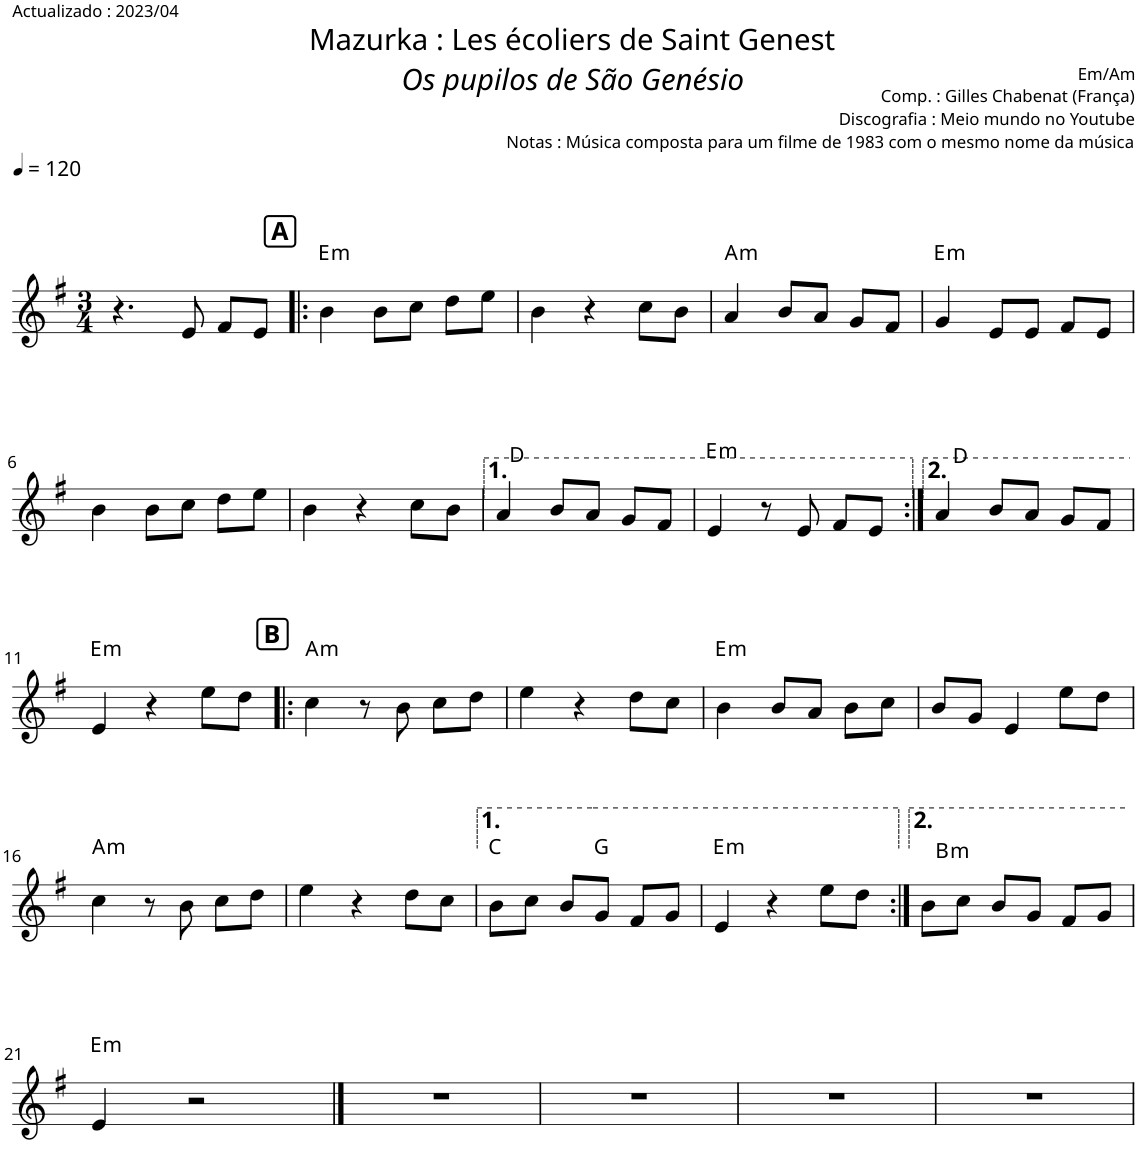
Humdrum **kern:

**kern	**harte
*part1	*part1
*staff1	*
*I"Piano	*
*I'Pno.	*
*clefG2	*
*k[f#]	*
*M3/4	*
*MM120	*
=1	=1
4.r	.
8e/	.
8f#/L	.
8e/J	.
!!LO:REH:place=s1:a:B:cj:fs=12:t=A
=2!|:	=2!|:
!	!LO:H:kt=m
4b\	E:min
8b\L	.
8cc\J	.
8dd\L	.
8ee\J	.
=3	=3
4b\	.
4r	.
8cc\L	.
8b\J	.
=4	=4
!	!LO:H:kt=m
4a/	A:min
8b/L	.
8a/J	.
8g/L	.
8f#/J	.
=5	=5
!	!LO:H:kt=m
4g/	E:min
8e/L	.
8e/J	.
8f#/L	.
8e/J	.
!!LO:LB:g=z
=6	=6
4b\	.
8b\L	.
8cc\J	.
8dd\L	.
8ee\J	.
=7	=7
4b\	.
4r	.
8cc\L	.
8b\J	.
=8	=8
4a/	D:maj
8b/L	.
8a/J	.
8g/L	.
8f#/J	.
=9	=9
!	!LO:H:kt=m
4e/	E:min
8r	.
8e/	.
8f#/L	.
8e/J	.
=10:|!	=10:|!
4a/	D:maj
8b/L	.
8a/J	.
8g/L	.
8f#/J	.
!!LO:LB:g=z
=11	=11
!	!LO:H:kt=m
4e/	E:min
4r	.
8ee\L	.
8dd\J	.
!!LO:REH:place=s1:a:B:cj:fs=12:t=B
=12!|:	=12!|:
!	!LO:H:kt=m
4cc\	A:min
8r	.
8b\	.
8cc\L	.
8dd\J	.
=13	=13
4ee\	.
4r	.
8dd\L	.
8cc\J	.
=14	=14
!	!LO:H:kt=m
4b\	E:min
8b/L	.
8a/J	.
8b\L	.
8cc\J	.
=15	=15
8b/L	.
8g/J	.
4e/	.
8ee\L	.
8dd\J	.
!!LO:LB:g=z
=16	=16
!	!LO:H:kt=m
4cc\	A:min
8r	.
8b\	.
8cc\L	.
8dd\J	.
=17	=17
4ee\	.
4r	.
8dd\L	.
8cc\J	.
=18	=18
8b\L	C:maj
8cc\J	.
8b/L	.
8g/J	G:maj
8f#/L	.
8g/J	.
=19	=19
!	!LO:H:kt=m
4e/	E:min
4r	.
8ee\L	.
8dd\J	.
=20:|!	=20:|!
!	!LO:H:kt=m
8b\L	B:min
8cc\J	.
8b/L	.
8g/J	.
8f#/L	.
8g/J	.
!!LO:LB:g=z
=21	=21
!	!LO:H:kt=m
4e/	E:min
2r	.
==22	==22
2.r	.
=23	=23
2.r	.
=24	=24
2.r	.
=25	=25
2.r	.
=	=
*-	*-
